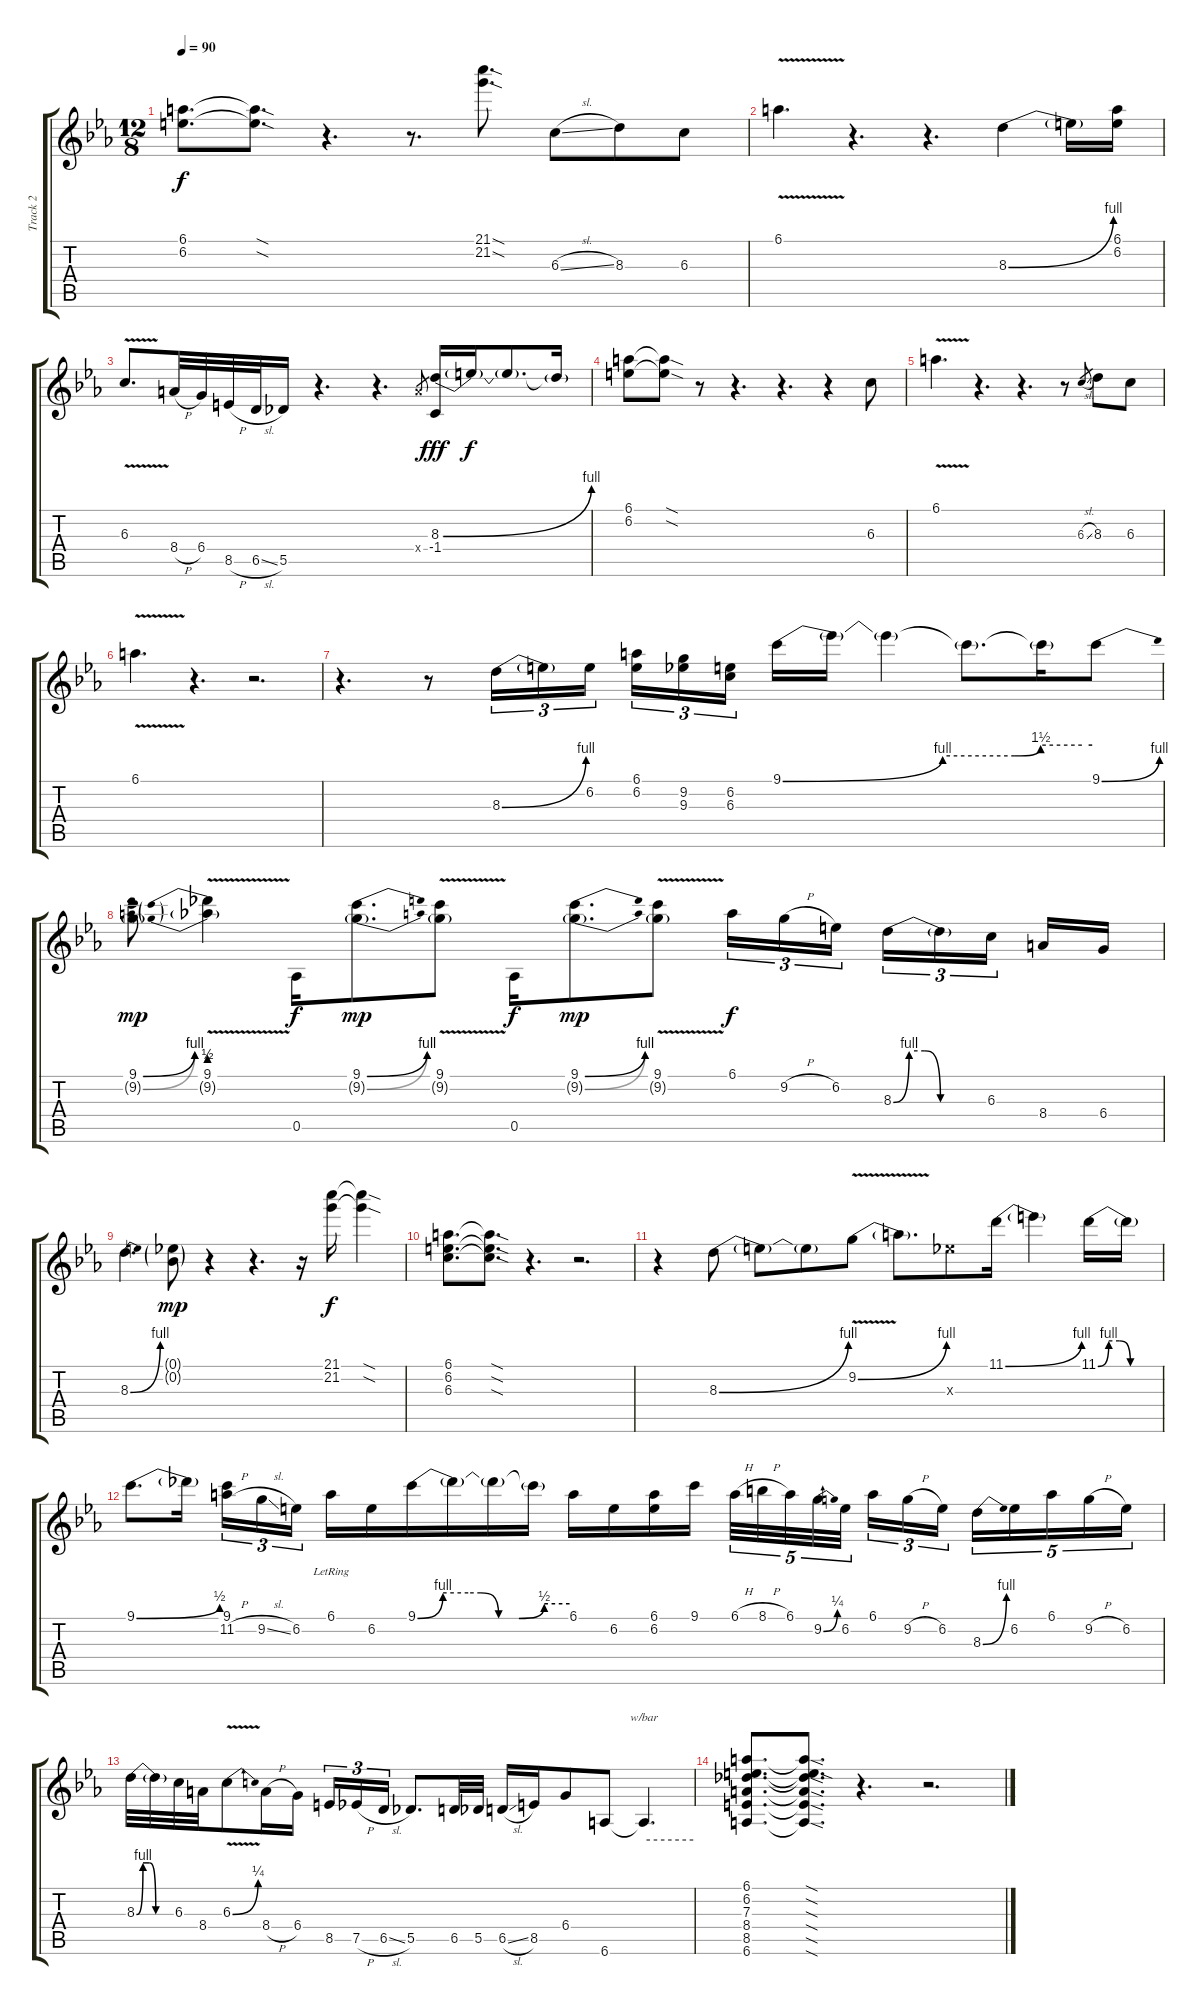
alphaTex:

\track ("Track 2" "Track 2") {instrument electricguitarjazz}
\staff {score tabs}
\tuning (Eb4 Bb3 Gb3 Db3 Ab2 Eb2) {hide}
\ts (12 8)
\tempo 90
\clef g2
\ks eb
(6.1 6.2).8{d dy f} (6.1{sod t} 6.2{sod t}).8{d} r.4{d} r.8{d} (21.1{sod} 21.2{sod}).8{d} 6.3{sl}.8 8.3.8 6.3.8 |
6.1{v}.4{d} r.4{d} r.4{d} 8.3{be (bend 0 0 60 4)}.4 8.3{t}.16 (6.1 6.2).16 |
6.3{v}.8{d} 8.4{h}.32 6.4.32 8.5{h}.32 6.5{sl}.32 5.5.16 r.4{d} r.4{d} 8.4{x}.8{gr} (8.3{be (bend 0 0 60 4)} -1.4).16{dy fff} 8.3{t}.16{dy f} 8.3{t}.8{d} 8.3{t}.16 |
(6.1 6.2).8 (6.1{sod t} 6.2{sod t}).8 r.8 r.4{d} r.4{d} r.4 6.3.8 |
6.1{v}.4{d} r.4{d} r.4{d} r.8 6.3{sl}.8{gr} 8.3.8 6.3.8 |
6.1{v}.4{d} r.4{d} r.2{d} |
r.4{d} r.8 8.3{be (bend 0 0 60 4)}.16{tu (3 2)} 8.3{t}.16{tu (3 2)} 6.2.16{tu (3 2) beam splitsecondary} (6.1 6.2).16{tu (3 2)} (9.2 9.3).16{tu (3 2)} (6.2 6.3).16{tu (3 2)} 9.1{be (custom 0 0 31 4 45 4 50 6 58 6 60 6)}.16 9.1{t}.16 9.1{t}.4 9.1{t}.8{d} 9.1{t}.16 9.1{be (bend 0 0 60 4)}.8 |
(9.1{be (bend 0 0 60 4)} 9.2{be (bend 0 0 60 4) g}).8{dy mp} (9.1{be (prebend 0 2 60 2) v} 9.2{be (prebend 0 2 60 2) v g}).4 0.5.16{dy f} (9.1{be (bend 0 0 60 4)} 9.2{be (bend 0 0 60 4) g}).8{d dy mp} (9.1{v} 9.2{v g}).8 0.5.16{dy f} (9.1{be (bend 0 0 60 4)} 9.2{be (bend 0 0 60 4) g}).8{d dy mp} (9.1{v} 9.2{v g}).8 6.1.16{tu (3 2) dy f} 9.2{h}.16{tu (3 2)} 6.2.16{tu (3 2) beam splitsecondary} 8.3{be (custom 0 0 10 4 20 4 30 0 60 0)}.16{tu (3 2)} 8.3{t}.16{tu (3 2)} 6.3.16{tu (3 2) beam splitsecondary} 8.4.16 6.4.16 |
8.3{be (bend 0 0 60 4)}.4{d} (0.1{g} 0.2{g}).8{dy mp} r.4 r.4{d} r.16 (21.1 21.2).16{dy f} (21.1{sod t} 21.2{sod t}).4 |
(6.1 6.2 6.3).8{d} (6.1{sod t} 6.2{sod t} 6.3{sod t}).8{d} r.4{d} r.2{d} |
r.4 8.3{be (bend 0 0 60 4)}.8 8.3{t}.8 8.3{t}.8 9.2{be (bend 0 0 60 4) v}.8 9.2{t}.8{d} 9.3{x}.8 11.1{be (bend 0 0 60 4)}.16 11.1{t}.4 11.1{be (custom 0 0 10 4 20 4 30 0 60 0)}.16 11.1{t}.16 |
9.1{be (bend 0 0 60 2)}.8{d} 9.1{t}.16{beam splitsecondary} (9.1 11.2{h}).16{tu (3 2)} 9.2{sl}.16{tu (3 2)} 6.2.16{tu (3 2)} 6.1{lr}.16 6.2.16 9.1{be (custom 0 0 10 4 20 4 25 4 32 0 40 0 50 2 60 2)}.16 9.1{t}.16 9.1{t}.16 9.1{t}.16 6.1.16 6.2.16 (6.1 6.2).16 9.1.16{beam splitsecondary} 6.1{h}.32{tu (5 4)} 8.1{h}.32{tu (5 4)} 6.1.32{tu (5 4)} 9.2{be (bend 0 0 60 1)}.32{tu (5 4)} 6.2.32{tu (5 4)} 6.1.16{tu (3 2)} 9.2{h}.16{tu (3 2)} 6.2.16{tu (3 2) beam splitsecondary} 8.3{be (bend 0 0 60 4)}.16{tu (5 4)} 6.2.16{tu (5 4)} 6.1.16{tu (5 4)} 9.2{h}.16{tu (5 4)} 6.2.16{tu (5 4)} |
8.3{be (custom 0 0 10 4 20 4 30 0 60 0)}.32 8.3{t}.32 6.3.32 8.4.32 6.3{be (bend 0 0 60 1) v}.8 8.4{h}.16 6.4.16 8.5.16{tu (3 2)} 7.5{h}.16{tu (3 2)} 6.5{sl}.16{tu (3 2)} 5.5.8{d} 6.5.32 5.5.32 6.5{sl}.16 8.5.16 6.4.8 6.6.8 6.6{t}.4{d tbe (hold default 0 0 60 0)} |
(6.1 6.2 7.3 8.4 8.5 6.6).8{d} (6.1{sod t} 6.2{sod t} 7.3{sod t} 8.4{sod t} 8.5{sod t} 6.6{sod t}).8{d} r.4{d} r.2{d}
